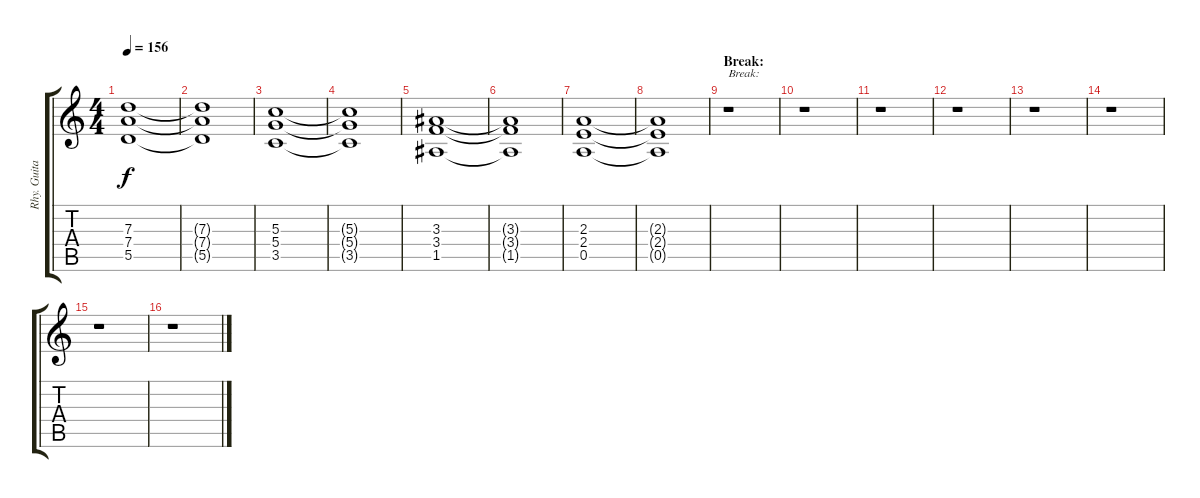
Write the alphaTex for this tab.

\track ("Rhy. Guitar 2" "Rhy. Guita") {instrument distortionguitar}
\staff {score tabs}
\tuning (E4 B3 G3 D3 A2 E2) {hide}
\ts (4 4)
\tempo 156
\clef g2
\ks c
(7.3 7.4 5.5).1{dy f} |
(7.3{t} 7.4{t} 5.5{t}).1 |
(5.3 5.4 3.5).1 |
(5.3{t} 5.4{t} 3.5{t}).1 |
(3.3 3.4 1.5).1 |
(3.3{t} 3.4{t} 1.5{t}).1 |
(2.3 2.4 0.5).1 |
(2.3{t} 2.4{t} 0.5{t}).1 |
\section ("" "Break:")
r.1{txt "Break:"} |
r.1 |
r.1 |
r.1 |
r.1 |
r.1 |
r.1 |
r.1
